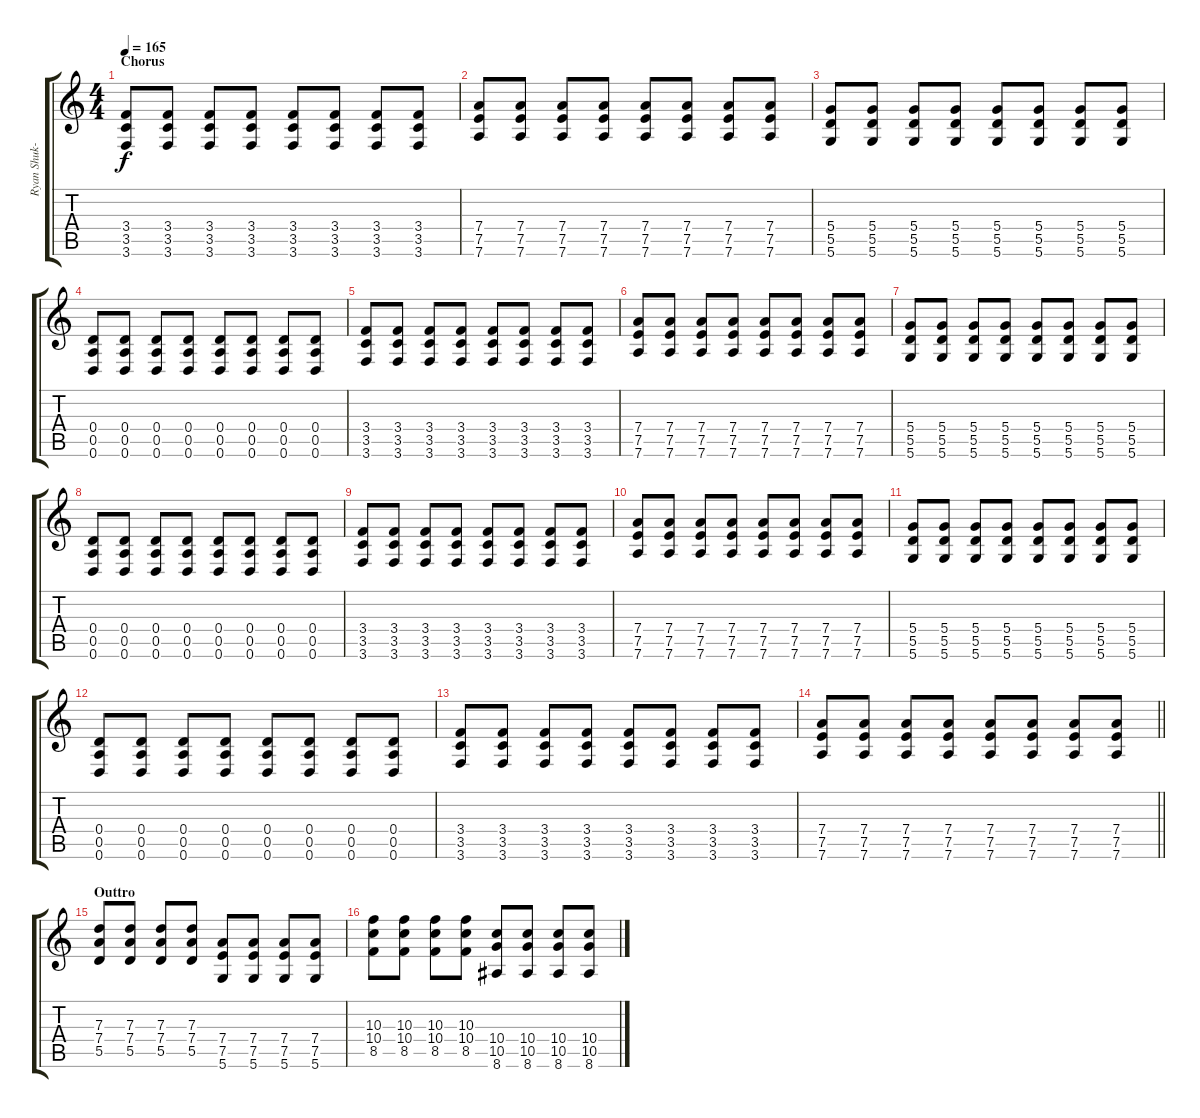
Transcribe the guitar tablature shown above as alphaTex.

\track ("Ryan Shuk-Rhythm Guitar" "Ryan Shuk-") {instrument distortionguitar}
\staff {score tabs}
\tuning (E4 B3 G3 D3 A2 D2) {hide}
\ts (4 4)
\section ("" "Chorus")
\tempo 165
\clef g2
\ks c
(3.4 3.5 3.6).8{dy f} (3.4 3.5 3.6).8 (3.4 3.5 3.6).8 (3.4 3.5 3.6).8 (3.4 3.5 3.6).8 (3.4 3.5 3.6).8 (3.4 3.5 3.6).8 (3.4 3.5 3.6).8 |
(7.4 7.5 7.6).8 (7.4 7.5 7.6).8 (7.4 7.5 7.6).8 (7.4 7.5 7.6).8 (7.4 7.5 7.6).8 (7.4 7.5 7.6).8 (7.4 7.5 7.6).8 (7.4 7.5 7.6).8 |
(5.4 5.5 5.6).8 (5.4 5.5 5.6).8 (5.4 5.5 5.6).8 (5.4 5.5 5.6).8 (5.4 5.5 5.6).8 (5.4 5.5 5.6).8 (5.4 5.5 5.6).8 (5.4 5.5 5.6).8 |
(0.4 0.5 0.6).8 (0.4 0.5 0.6).8 (0.4 0.5 0.6).8 (0.4 0.5 0.6).8 (0.4 0.5 0.6).8 (0.4 0.5 0.6).8 (0.4 0.5 0.6).8 (0.4 0.5 0.6).8 |
(3.4 3.5 3.6).8 (3.4 3.5 3.6).8 (3.4 3.5 3.6).8 (3.4 3.5 3.6).8 (3.4 3.5 3.6).8 (3.4 3.5 3.6).8 (3.4 3.5 3.6).8 (3.4 3.5 3.6).8 |
(7.4 7.5 7.6).8 (7.4 7.5 7.6).8 (7.4 7.5 7.6).8 (7.4 7.5 7.6).8 (7.4 7.5 7.6).8 (7.4 7.5 7.6).8 (7.4 7.5 7.6).8 (7.4 7.5 7.6).8 |
(5.4 5.5 5.6).8 (5.4 5.5 5.6).8 (5.4 5.5 5.6).8 (5.4 5.5 5.6).8 (5.4 5.5 5.6).8 (5.4 5.5 5.6).8 (5.4 5.5 5.6).8 (5.4 5.5 5.6).8 |
(0.4 0.5 0.6).8 (0.4 0.5 0.6).8 (0.4 0.5 0.6).8 (0.4 0.5 0.6).8 (0.4 0.5 0.6).8 (0.4 0.5 0.6).8 (0.4 0.5 0.6).8 (0.4 0.5 0.6).8 |
(3.4 3.5 3.6).8 (3.4 3.5 3.6).8 (3.4 3.5 3.6).8 (3.4 3.5 3.6).8 (3.4 3.5 3.6).8 (3.4 3.5 3.6).8 (3.4 3.5 3.6).8 (3.4 3.5 3.6).8 |
(7.4 7.5 7.6).8 (7.4 7.5 7.6).8 (7.4 7.5 7.6).8 (7.4 7.5 7.6).8 (7.4 7.5 7.6).8 (7.4 7.5 7.6).8 (7.4 7.5 7.6).8 (7.4 7.5 7.6).8 |
(5.4 5.5 5.6).8 (5.4 5.5 5.6).8 (5.4 5.5 5.6).8 (5.4 5.5 5.6).8 (5.4 5.5 5.6).8 (5.4 5.5 5.6).8 (5.4 5.5 5.6).8 (5.4 5.5 5.6).8 |
(0.4 0.5 0.6).8 (0.4 0.5 0.6).8 (0.4 0.5 0.6).8 (0.4 0.5 0.6).8 (0.4 0.5 0.6).8 (0.4 0.5 0.6).8 (0.4 0.5 0.6).8 (0.4 0.5 0.6).8 |
(3.4 3.5 3.6).8 (3.4 3.5 3.6).8 (3.4 3.5 3.6).8 (3.4 3.5 3.6).8 (3.4 3.5 3.6).8 (3.4 3.5 3.6).8 (3.4 3.5 3.6).8 (3.4 3.5 3.6).8 |
\barLineRight lightlight
(7.4 7.5 7.6).8 (7.4 7.5 7.6).8 (7.4 7.5 7.6).8 (7.4 7.5 7.6).8 (7.4 7.5 7.6).8 (7.4 7.5 7.6).8 (7.4 7.5 7.6).8 (7.4 7.5 7.6).8 |
\section ("" "Outtro")
(7.3 7.4 5.5).8 (7.3 7.4 5.5).8 (7.3 7.4 5.5).8 (7.3 7.4 5.5).8 (7.4 7.5 5.6).8 (7.4 7.5 5.6).8 (7.4 7.5 5.6).8 (7.4 7.5 5.6).8 |
(10.3 10.4 8.5).8 (10.3 10.4 8.5).8 (10.3 10.4 8.5).8 (10.3 10.4 8.5).8 (10.4 10.5 8.6).8 (10.4 10.5 8.6).8 (10.4 10.5 8.6).8 (10.4 10.5 8.6).8
